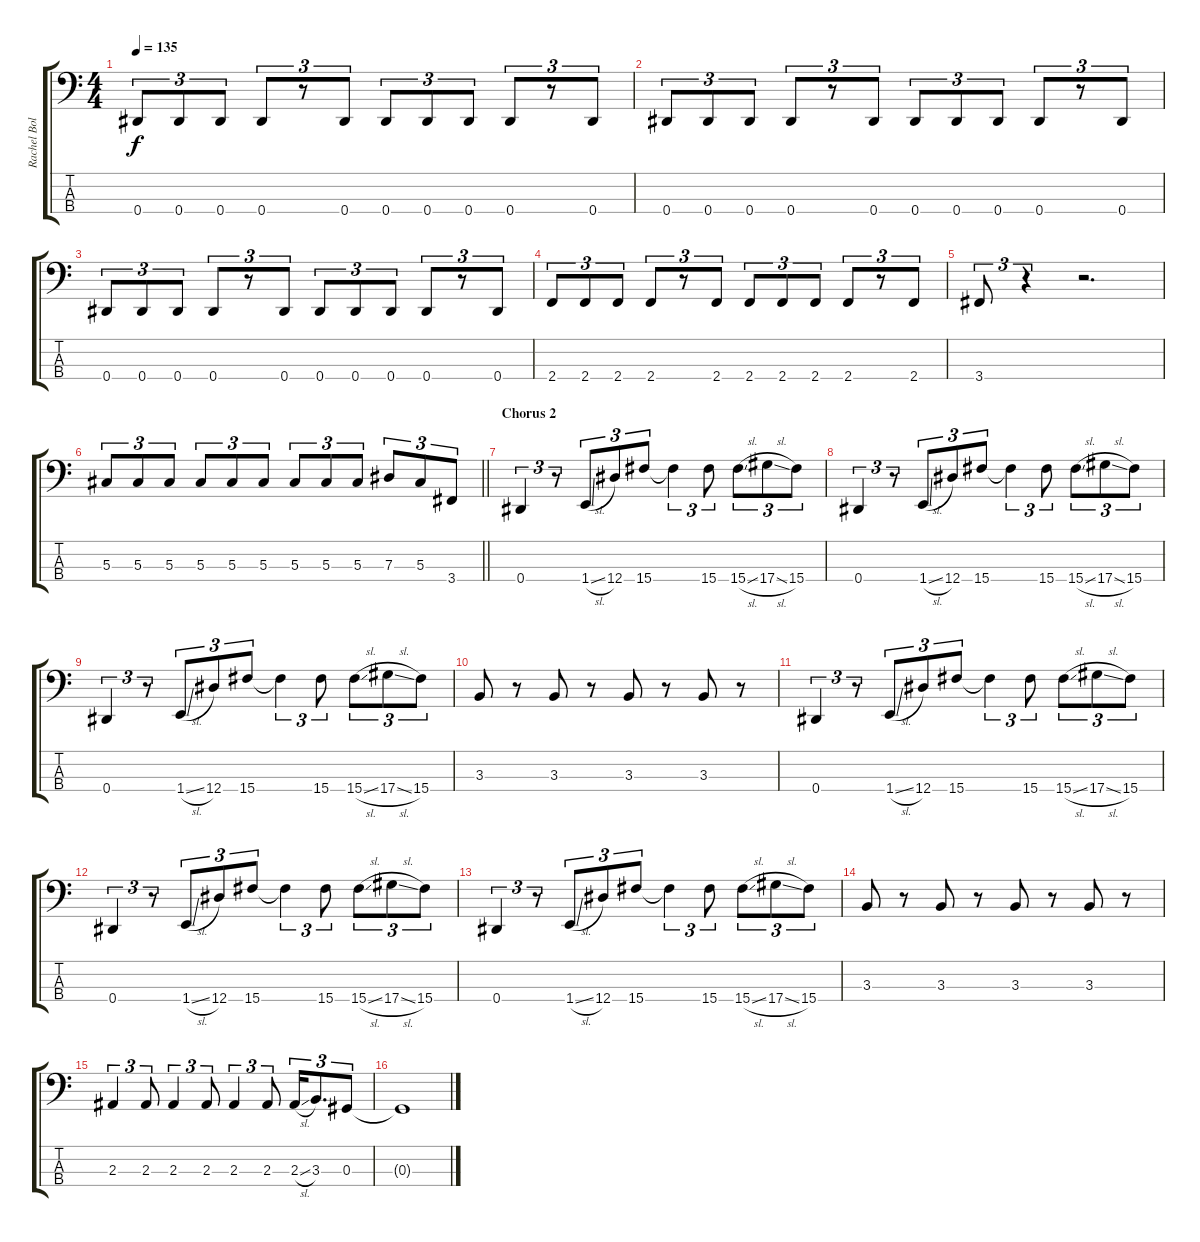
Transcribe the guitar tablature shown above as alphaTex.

\track ("Rachel Bolan" "Rachel Bol") {instrument electricbasspick}
\staff {score tabs}
\tuning (Gb2 Db2 Ab1 Eb1) {hide}
\ts (4 4)
\tempo 135
\clef f4
\ks c
0.4.8{tu (3 2) dy f} 0.4.8{tu (3 2)} 0.4.8{tu (3 2)} 0.4.8{tu (3 2)} r.8{tu (3 2)} 0.4.8{tu (3 2)} 0.4.8{tu (3 2)} 0.4.8{tu (3 2)} 0.4.8{tu (3 2)} 0.4.8{tu (3 2)} r.8{tu (3 2)} 0.4.8{tu (3 2)} |
0.4.8{tu (3 2)} 0.4.8{tu (3 2)} 0.4.8{tu (3 2)} 0.4.8{tu (3 2)} r.8{tu (3 2)} 0.4.8{tu (3 2)} 0.4.8{tu (3 2)} 0.4.8{tu (3 2)} 0.4.8{tu (3 2)} 0.4.8{tu (3 2)} r.8{tu (3 2)} 0.4.8{tu (3 2)} |
0.4.8{tu (3 2)} 0.4.8{tu (3 2)} 0.4.8{tu (3 2)} 0.4.8{tu (3 2)} r.8{tu (3 2)} 0.4.8{tu (3 2)} 0.4.8{tu (3 2)} 0.4.8{tu (3 2)} 0.4.8{tu (3 2)} 0.4.8{tu (3 2)} r.8{tu (3 2)} 0.4.8{tu (3 2)} |
2.4.8{tu (3 2)} 2.4.8{tu (3 2)} 2.4.8{tu (3 2)} 2.4.8{tu (3 2)} r.8{tu (3 2)} 2.4.8{tu (3 2)} 2.4.8{tu (3 2)} 2.4.8{tu (3 2)} 2.4.8{tu (3 2)} 2.4.8{tu (3 2)} r.8{tu (3 2)} 2.4.8{tu (3 2)} |
3.4.8{tu (3 2)} r.4{tu (3 2)} r.2{d} |
\barLineRight lightlight
5.3.8{tu (3 2)} 5.3.8{tu (3 2)} 5.3.8{tu (3 2)} 5.3.8{tu (3 2)} 5.3.8{tu (3 2)} 5.3.8{tu (3 2)} 5.3.8{tu (3 2)} 5.3.8{tu (3 2)} 5.3.8{tu (3 2)} 7.3.8{tu (3 2)} 5.3.8{tu (3 2)} 3.4.8{tu (3 2)} |
\section ("" "Chorus 2")
0.4.4{tu (3 2) volume 16 instrument fretlessbass} r.8{tu (3 2)} 1.4{sl}.8{tu (3 2)} 12.4.8{tu (3 2)} 15.4.8{tu (3 2)} 15.4{t}.4{tu (3 2)} 15.4.8{tu (3 2)} 15.4{sl}.8{tu (3 2)} 17.4{sl}.8{tu (3 2)} 15.4.8{tu (3 2)} |
0.4.4{tu (3 2)} r.8{tu (3 2)} 1.4{sl}.8{tu (3 2)} 12.4.8{tu (3 2)} 15.4.8{tu (3 2)} 15.4{t}.4{tu (3 2)} 15.4.8{tu (3 2)} 15.4{sl}.8{tu (3 2)} 17.4{sl}.8{tu (3 2)} 15.4.8{tu (3 2)} |
0.4.4{tu (3 2)} r.8{tu (3 2)} 1.4{sl}.8{tu (3 2)} 12.4.8{tu (3 2)} 15.4.8{tu (3 2)} 15.4{t}.4{tu (3 2)} 15.4.8{tu (3 2)} 15.4{sl}.8{tu (3 2)} 17.4{sl}.8{tu (3 2)} 15.4.8{tu (3 2)} |
3.3.8{instrument electricbasspick} r.8 3.3.8 r.8 3.3.8 r.8 3.3.8 r.8 |
0.4.4{tu (3 2) volume 16 instrument fretlessbass} r.8{tu (3 2)} 1.4{sl}.8{tu (3 2)} 12.4.8{tu (3 2)} 15.4.8{tu (3 2)} 15.4{t}.4{tu (3 2)} 15.4.8{tu (3 2)} 15.4{sl}.8{tu (3 2)} 17.4{sl}.8{tu (3 2)} 15.4.8{tu (3 2)} |
0.4.4{tu (3 2)} r.8{tu (3 2)} 1.4{sl}.8{tu (3 2)} 12.4.8{tu (3 2)} 15.4.8{tu (3 2)} 15.4{t}.4{tu (3 2)} 15.4.8{tu (3 2)} 15.4{sl}.8{tu (3 2)} 17.4{sl}.8{tu (3 2)} 15.4.8{tu (3 2)} |
0.4.4{tu (3 2)} r.8{tu (3 2)} 1.4{sl}.8{tu (3 2)} 12.4.8{tu (3 2)} 15.4.8{tu (3 2)} 15.4{t}.4{tu (3 2)} 15.4.8{tu (3 2)} 15.4{sl}.8{tu (3 2)} 17.4{sl}.8{tu (3 2)} 15.4.8{tu (3 2)} |
3.3.8{instrument electricbasspick} r.8 3.3.8 r.8 3.3.8 r.8 3.3.8 r.8 |
2.3.4{tu (3 2)} 2.3.8{tu (3 2)} 2.3.4{tu (3 2)} 2.3.8{tu (3 2)} 2.3.4{tu (3 2)} 2.3.8{tu (3 2)} 2.3{sl}.16{tu (3 2)} 3.3.8{d tu (3 2)} 0.3.8{tu (3 2)} |
0.3{t}.1
